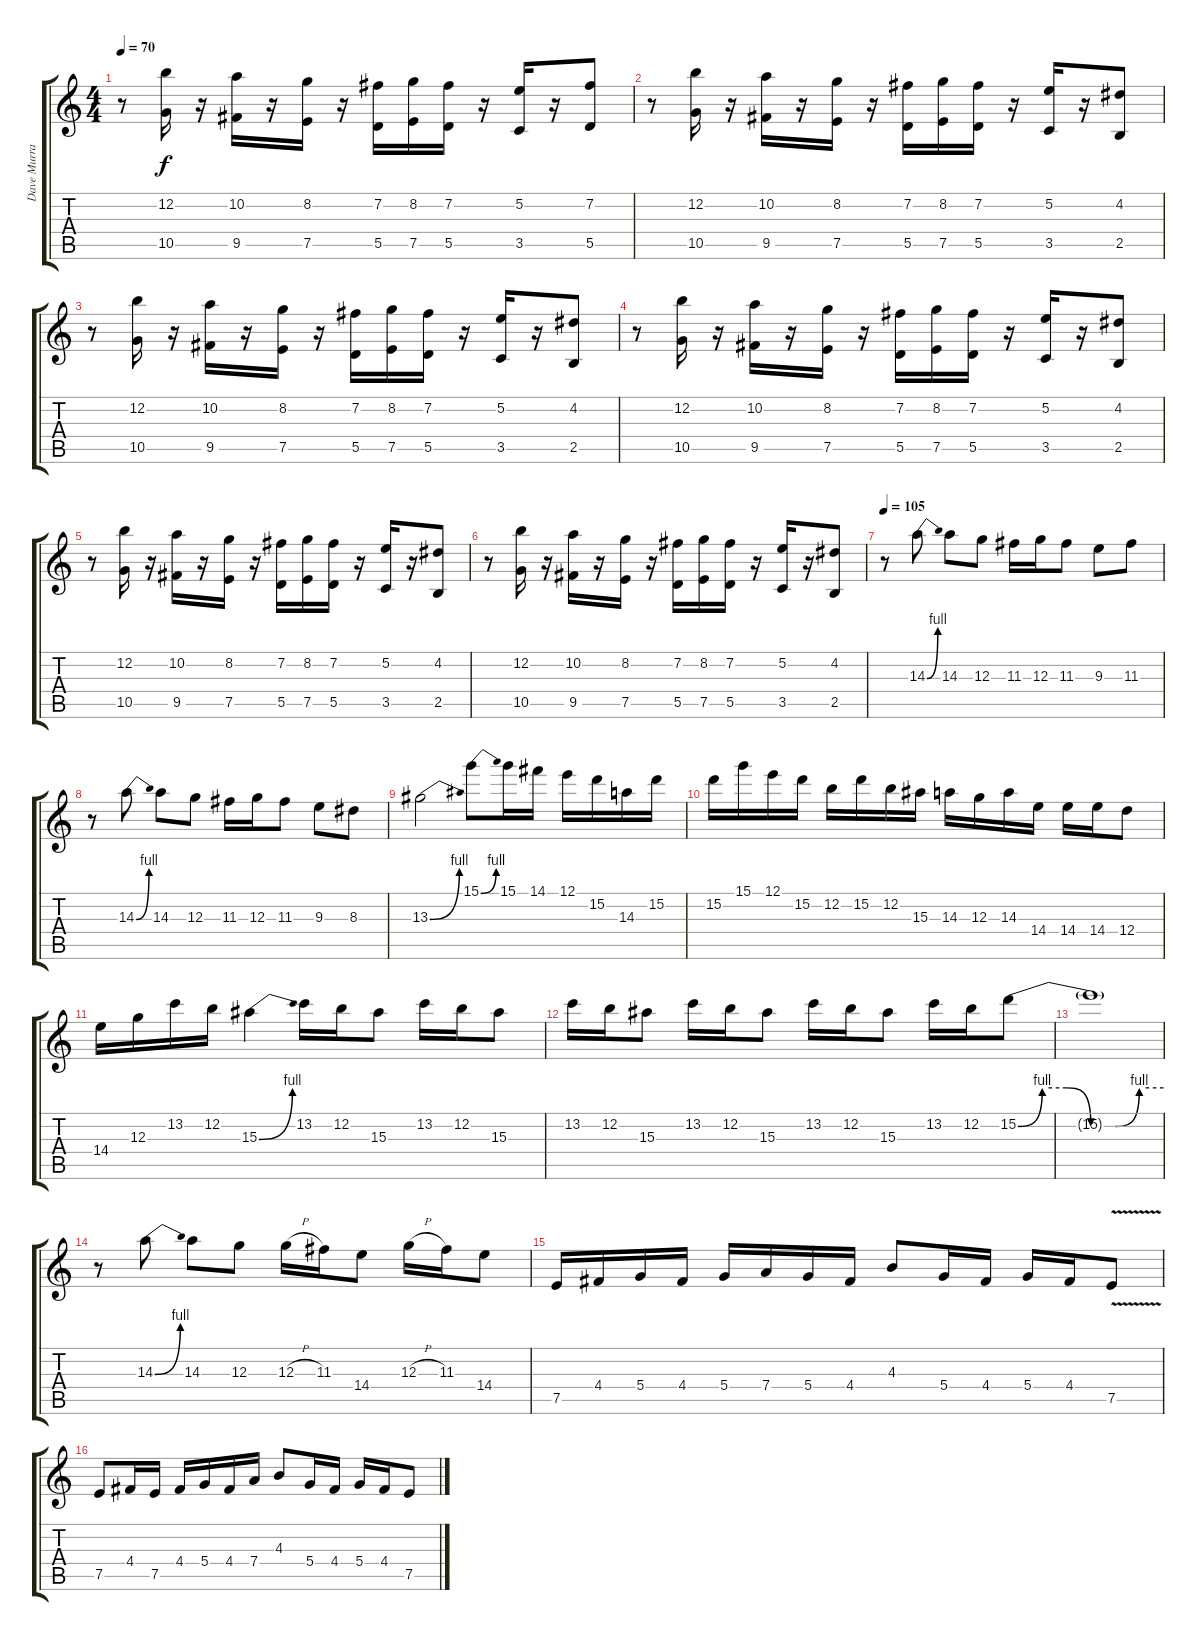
\track ("Dave Murray" "Dave Murra") {instrument overdrivenguitar}
\staff {score tabs}
\tuning (E4 B3 G3 D3 A2 E2) {hide}
\ts (4 4)
\tempo 70
\clef g2
\ks c
r.8{dy f} (12.2 10.5).16 r.16 (10.2 9.5).16 r.16 (8.2 7.5).16 r.16 (7.2 5.5).16 (8.2 7.5).16 (7.2 5.5).16 r.16 (5.2 3.5).16 r.16 (7.2 5.5).8 |
r.8 (12.2 10.5).16 r.16 (10.2 9.5).16 r.16 (8.2 7.5).16 r.16 (7.2 5.5).16 (8.2 7.5).16 (7.2 5.5).16 r.16 (5.2 3.5).16 r.16 (4.2 2.5).8 |
r.8 (12.2 10.5).16 r.16 (10.2 9.5).16 r.16 (8.2 7.5).16 r.16 (7.2 5.5).16 (8.2 7.5).16 (7.2 5.5).16 r.16 (5.2 3.5).16 r.16 (4.2 2.5).8 |
r.8 (12.2 10.5).16 r.16 (10.2 9.5).16 r.16 (8.2 7.5).16 r.16 (7.2 5.5).16 (8.2 7.5).16 (7.2 5.5).16 r.16 (5.2 3.5).16 r.16 (4.2 2.5).8 |
r.8 (12.2 10.5).16 r.16 (10.2 9.5).16 r.16 (8.2 7.5).16 r.16 (7.2 5.5).16 (8.2 7.5).16 (7.2 5.5).16 r.16 (5.2 3.5).16 r.16 (4.2 2.5).8 |
r.8 (12.2 10.5).16 r.16 (10.2 9.5).16 r.16 (8.2 7.5).16 r.16 (7.2 5.5).16 (8.2 7.5).16 (7.2 5.5).16 r.16 (5.2 3.5).16 r.16 (4.2 2.5).8 |
\tempo 105
r.8 14.3{be (bend 0 0 60 4)}.8 14.3.8 12.3.8 11.3.16 12.3.16 11.3.8 9.3.8 11.3.8 |
r.8 14.3{be (bend 0 0 60 4)}.8 14.3.8 12.3.8 11.3.16 12.3.16 11.3.8 9.3.8 8.3.8 |
13.3{be (bend 0 0 60 4)}.2 15.1{be (bend 0 0 60 4)}.8 15.1.16 14.1.16 12.1.16 15.2.16 14.3.16 15.2.16 |
15.2.16 15.1.16 12.1.16 15.2.16 12.2.16 15.2.16 12.2.16 15.3.16 14.3.16 12.3.16 14.3.16 14.4.16 14.4.16 14.4.16 12.4.8 |
14.4.16 12.3.16 13.2.16 12.2.16 15.3{be (bend 0 0 60 4)}.4 13.2.16 12.2.16 15.3.8 13.2.16 12.2.16 15.3.8 |
13.2.16 12.2.16 15.3.8 13.2.16 12.2.16 15.3.8 13.2.16 12.2.16 15.3.8 13.2.16 12.2.16 15.2{be (custom 0 0 10 4 20 4 30 0 40 0 50 4 60 4)}.8 |
15.2{t}.1 |
r.8 14.3{be (bend 0 0 60 4)}.8 14.3.8 12.3.8 12.3{h}.16 11.3.16 14.4.8 12.3{h}.16 11.3.16 14.4.8 |
7.5.16 4.4.16 5.4.16 4.4.16 5.4.16 7.4.16 5.4.16 4.4.16 4.3.8 5.4.16 4.4.16 5.4.16 4.4.16 7.5{v}.8 |
7.5.8 4.4.16 7.5.16 4.4.16 5.4.16 4.4.16 7.4.16 4.3.8 5.4.16 4.4.16 5.4.16 4.4.16 7.5.8
